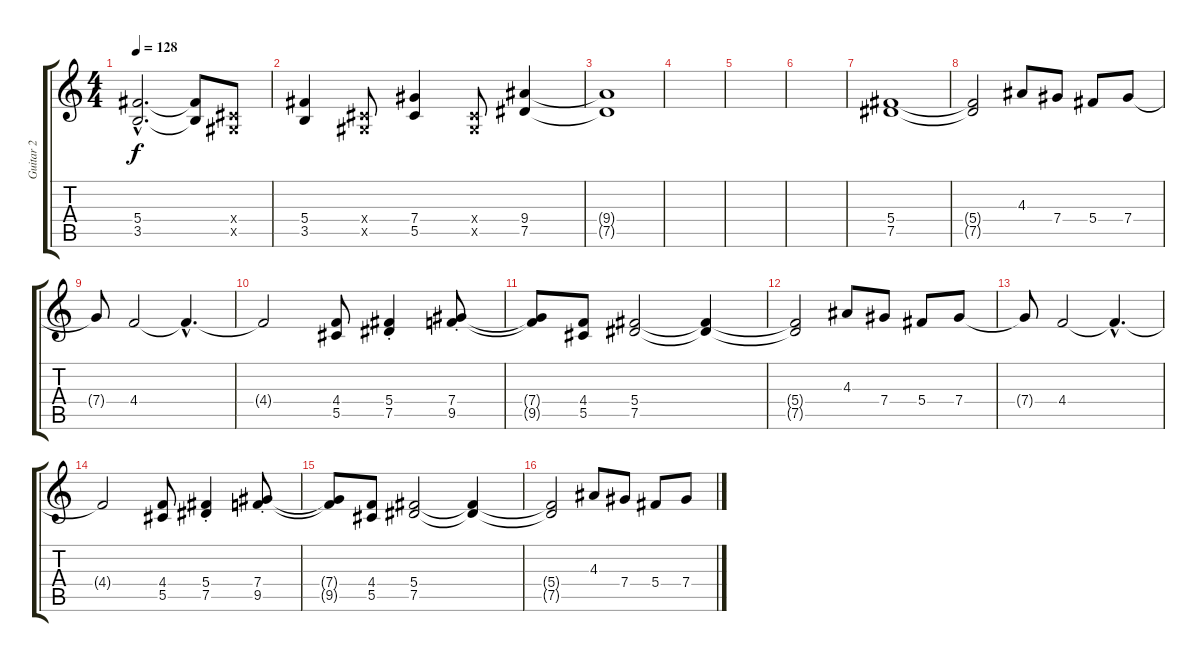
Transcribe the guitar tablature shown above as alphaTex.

\track ("Guitar 2" "Guitar 2") {instrument overdrivenguitar}
\staff {score tabs}
\tuning (Eb4 Bb3 Gb3 Db3 Ab2 Eb2) {hide}
\ts (4 4)
\tempo 128
\clef g2
\ks c
(5.4{hac t} 3.5{hac t}).2{d dy f} (5.4{t} 3.5{t}).8 (0.4{x} 0.5{x}).8 |
(5.4 3.5).4 (0.4{x} 0.5{x}).8 (7.4 5.5).4 (0.4{x} 0.5{x}).8 (9.4 7.5).4 |
(9.4{t} 7.5{t}).1 |
|
|
|
(5.4 7.5).1{volume 16 instrument distortionguitar} |
(5.4{t} 7.5{t}).2 4.3.8 7.4.8 5.4.8 7.4.8 |
7.4{t}.8 4.4.2 4.4{hac t}.4{d} |
4.4{t}.2 (4.4 5.5).8 (5.4{st} 7.5{st}).4 (7.4{st} 9.5{st}).8 |
(7.4{t} 9.5{t}).8 (4.4 5.5).8 (5.4 7.5).2 (5.4{t} 7.5{t}).4 |
(5.4{t} 7.5{t}).2 4.3.8 7.4.8 5.4.8 7.4.8 |
7.4{t}.8 4.4.2 4.4{hac t}.4{d} |
4.4{t}.2 (4.4 5.5).8 (5.4{st} 7.5{st}).4 (7.4{st} 9.5{st}).8 |
(7.4{t} 9.5{t}).8 (4.4 5.5).8 (5.4 7.5).2 (5.4{t} 7.5{t}).4 |
(5.4{t} 7.5{t}).2 4.3.8 7.4.8 5.4.8 7.4.8
